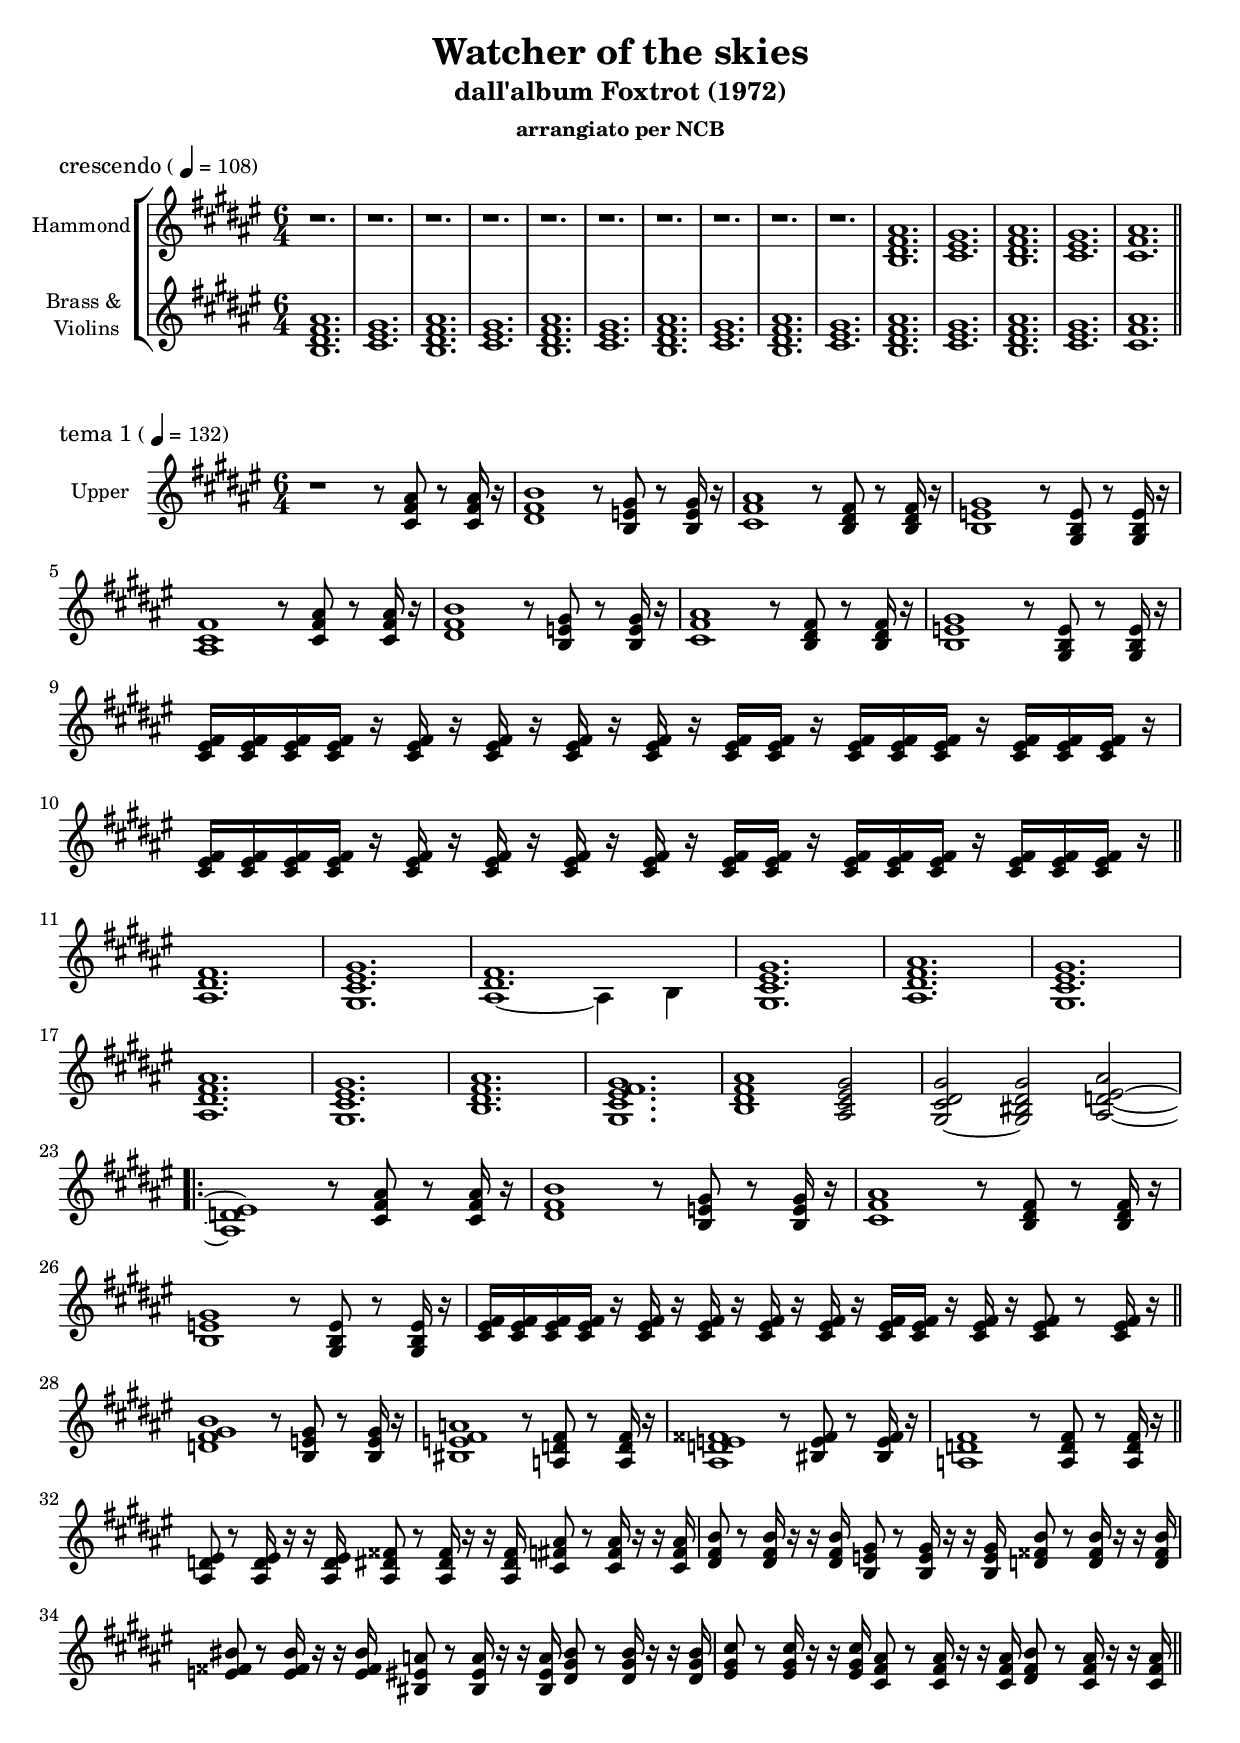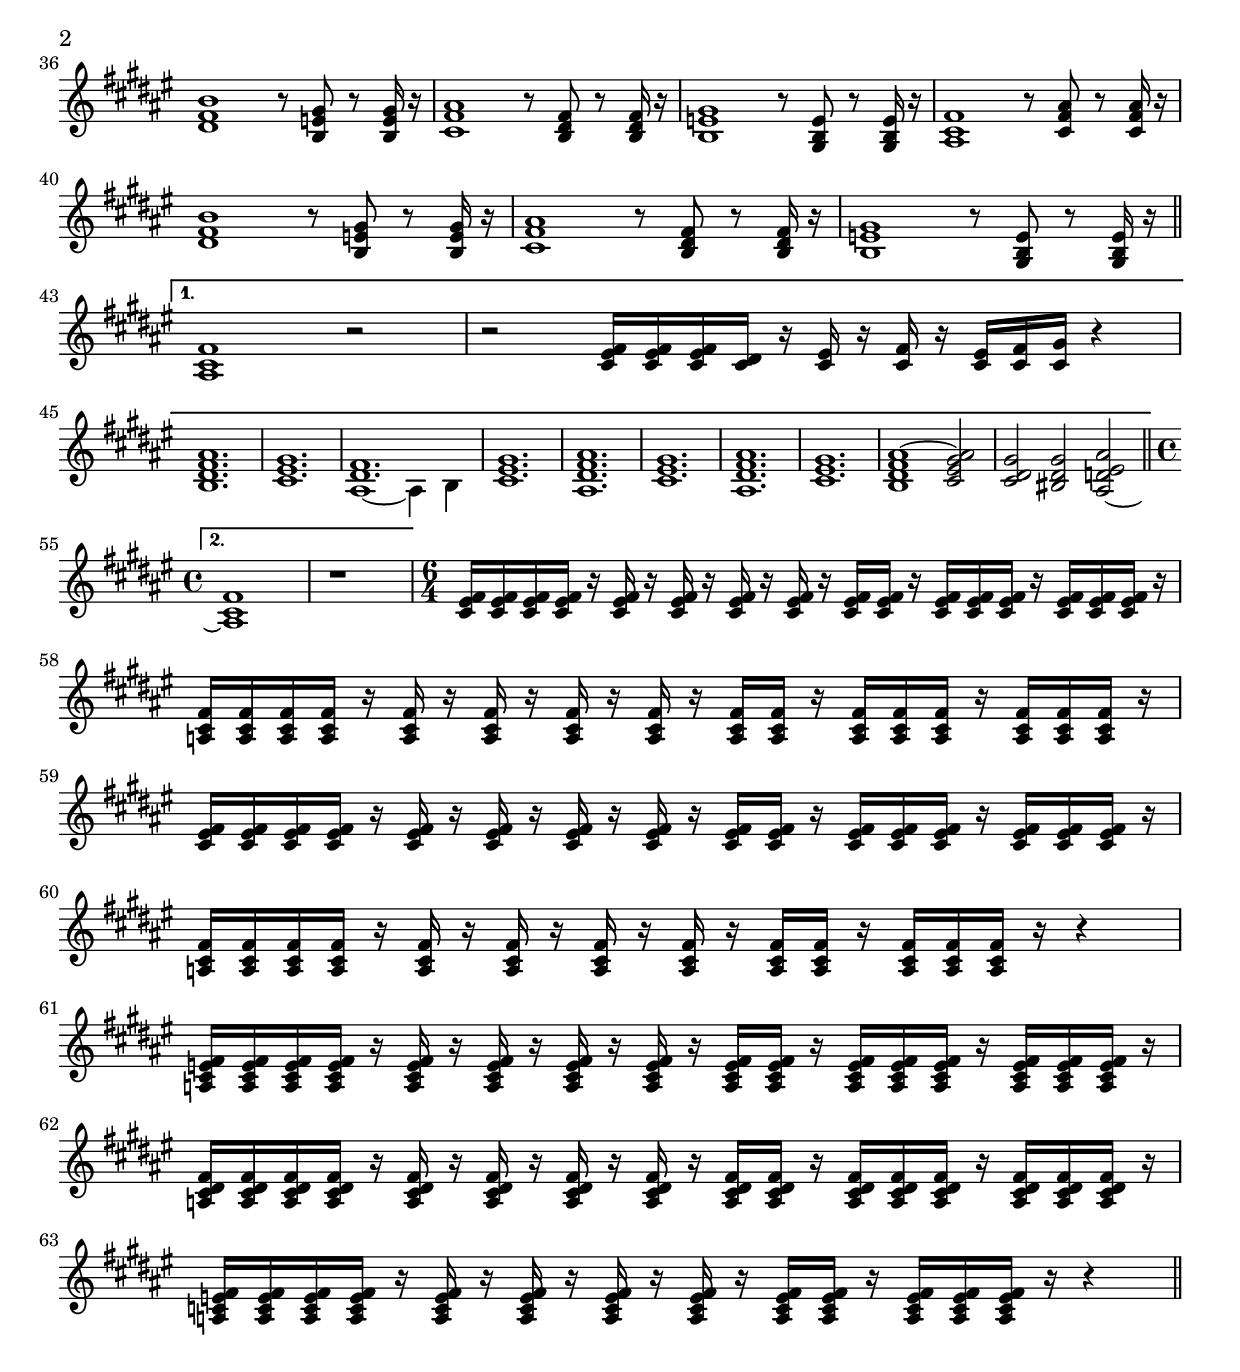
\version "2.10.13"


% CRESCENDO UPPER
crescendoLower = \relative c' {
    \key fis \major
    \time 6/4
    <b dis fis ais>1.    <cis eis gis>1.
    <b dis fis ais>1.    <cis eis gis>1.
    <b dis fis ais>1.    <cis eis gis>1.
    <b dis fis ais>1.    <cis eis gis>1.
    <b dis fis ais>1.    <cis eis gis>1.
    <b dis fis ais>1.    <cis eis gis>1.
    <b dis fis ais>1.    <cis eis gis>1.
    <cis fis ais>
    \bar "||"
    \break
}

% CRESCENDO LOWER
crescendoUpper = \relative c' {
    \key fis \major
    \time 6/4
    r1.    r1.
    r1.    r1.
    r1.    r1.
    r1.    r1.
    r1.    r1.
    <b dis fis ais>1.    <cis eis gis>1.
    <b dis fis ais>1.    <cis eis gis>1.
    <cis fis ais>
    \bar "||"
    \break
}


% TEMA A UPPER
temaAUpper = \relative c' {
    \key fis \major
    \time 6/4
    r1			r8 <cis fis ais>	r8 <cis fis ais>16 r16
    <dis fis b>1	r8 <b e gis>		r8 <b e gis>16 r16
    <cis fis ais>1	r8 <b dis fis>		r8 <b dis fis>16 r16
    <b e gis>1		r8 <gis b e>		r8 <gis b e>16 r16

    <ais cis fis>1	r8 <cis fis ais>	r8 <cis fis ais>16 r16
    <dis fis b>1	r8 <b e gis>		r8 <b e gis>16 r16
    <cis fis ais>1	r8 <b dis fis>		r8 <b dis fis>16 r16
    <b e gis>1		r8 <gis b e>		r8 <gis b e>16 r16
\break
    <cis eis fis>16 <cis eis fis> <cis eis fis> <cis eis fis>
        r <cis eis fis> r <cis eis fis>
        r <cis eis fis> r <cis eis fis>
	r <cis eis fis> <cis eis fis> r
	<cis eis fis> <cis eis fis> <cis eis fis> r
	<cis eis fis> <cis eis fis> <cis eis fis> r

    <cis eis fis>16 <cis eis fis> <cis eis fis> <cis eis fis>
        r <cis eis fis> r <cis eis fis>
        r <cis eis fis> r <cis eis fis>
	r <cis eis fis> <cis eis fis> r
	<cis eis fis> <cis eis fis> <cis eis fis> r
	<cis eis fis> <cis eis fis> <cis eis fis> r

    \bar "||"
    \break
    <ais dis fis>1.					<gis cis eis gis>1.
    << {<dis' fis>1.} \\ {ais1~ ais4 b4} >>		<gis cis eis gis>1.
    <ais dis fis ais>1.					<gis cis eis gis>1.
    <ais dis fis ais>1.					<gis cis eis gis>1.
    <b dis fis ais>1.					<gis cis eis fis gis>1.
    <b dis fis ais>1	<ais cis eis gis>2		<gis~ cis dis gis>2  <gis bis dis gis>2 <ais d eis ais>2~

    \break
    \bar "|:"
    \repeat volta 2 {
    <ais d eis>1	r8 <cis fis ais>	r8 <cis fis ais>16 r16
    <dis fis b>1	r8 <b e gis>		r8 <b e gis>16 r16
    <cis fis ais>1	r8 <b dis fis>		r8 <b dis fis>16 r16
    <b e gis>1		r8 <gis b e>		r8 <gis b e>16 r16

    <cis eis fis>16 <cis eis fis> <cis eis fis> <cis eis fis>
        r <cis eis fis> r <cis eis fis>
        r <cis eis fis> r <cis eis fis>
	r <cis eis fis> <cis eis fis> r
	<cis eis fis> r
	<cis eis fis>8	r8 <cis eis fis>16 r16

    \bar "||"
    \break

    <d fis gis b>1	r8 <b e gis>		r8 <b e gis>16 r16
    <bis e fis a>1	r8 <a d fis>		r8 <a d fis>16 r16
    <ais d e fisis>1	r8 <bis e fisis>	r8 <bis e fisis>16 r16
    <a d fis>1		r8 <a d fis>		r8 <a d fis>16 r16

    \bar "||"
    \break

    <ais d eis>8     r8 <ais d eis>16 r16 r16 <ais d eis>16
    <ais dis fisis>8 r8 <ais dis fisis>16 r16 r16 <ais dis fisis>16
    <cis fis ais>8   r8 <cis fis ais>16 r16 r16 <cis fis ais>16

    <dis fis b>8     r8 <dis fis b>16 r16 r16 <dis fis b>16
    <b e gis>8       r8 <b e gis>16 r16 r16 <b e gis>16
    <d fisis b>8     r8 <d fisis b>16 r16 r16 <d fisis b>16

    <e fisis bis>8   r8 <e fisis bis>16 r16 r16 <e fisis bis>16
    <bis eis a>8     r8 <bis eis a>16 r16 r16 <bis eis a>16
    <dis gis bis>8     r8 <dis gis bis>16 r16 r16 <dis gis bis>16

    <eis gis cis>8   r8 <eis gis cis>16 r16 r16 <eis gis cis>16
    <cis fis ais>8   r8 <cis fis ais>16 r16 r16 <cis fis ais>16
    <dis fis b>8     r8 <cis fis ais>16 r16  r16 <cis fis ais>16
    \bar "||"
    \break

    <dis fis b>1	r8 <b e gis>		r8 <b e gis>16 r16
    <cis fis ais>1	r8 <b dis fis>		r8 <b dis fis>16 r16
    <b e gis>1		r8 <gis b e>		r8 <gis b e>16 r16

    <ais cis fis>1	r8 <cis fis ais>	r8 <cis fis ais>16 r16
    <dis fis b>1	r8 <b e gis>		r8 <b e gis>16 r16
    <cis fis ais>1	r8 <b dis fis>		r8 <b dis fis>16 r16
    <b e gis>1		r8 <gis b e>		r8 <gis b e>16 r16
    \bar "||"
    \break

    } \alternative { {

    <ais cis fis>1      r2
    r2     
        <cis eis fis>16 <cis eis fis> <cis eis fis> <cis dis>
        r <cis eis> r <cis fis>
	r <cis eis> <cis fis> <cis gis'>
	r4
    \break

    <b dis fis ais>1.					<cis eis gis>1.
    << {<dis fis>1.} \\ {ais1~ ais4 b4} >>		<cis eis gis>1.
    <ais dis fis ais>1.					<cis eis gis>1.
    <ais dis fis ais>1.					<cis eis gis>1.
    <b dis fis ais~>1	<cis eis gis ais>2		<cis dis gis>2  <bis dis gis>2 <ais d eis ais>2~
    \bar "||"
    \break

    } {

    \time 4/4
    <ais cis fis>1
    r1
    \time 6/4

    }}


    <cis eis fis>16 <cis eis fis> <cis eis fis> <cis eis fis>
        r <cis eis fis> r <cis eis fis>
        r <cis eis fis> r <cis eis fis>
	r <cis eis fis> <cis eis fis> r
	<cis eis fis> <cis eis fis> <cis eis fis> r
	<cis eis fis> <cis eis fis> <cis eis fis> r

    <a cis fis>16 <a cis fis> <a cis fis> <a cis fis>
        r <a cis fis> r <a cis fis>
        r <a cis fis> r <a cis fis>
	r <a cis fis> <a cis fis> r
	<a cis fis> <a cis fis><a cis fis> r
	<a cis fis> <a cis fis><a cis fis> r

    <cis eis fis>16 <cis eis fis> <cis eis fis> <cis eis fis>
        r <cis eis fis> r <cis eis fis>
        r <cis eis fis> r <cis eis fis>
	r <cis eis fis> <cis eis fis> r
	<cis eis fis> <cis eis fis> <cis eis fis> r
	<cis eis fis> <cis eis fis> <cis eis fis> r

    <a cis fis>16 <a cis fis> <a cis fis> <a cis fis>
        r <a cis fis> r <a cis fis>
        r <a cis fis> r <a cis fis>
	r <a cis fis> <a cis fis> r
	<a cis fis> <a cis fis><a cis fis> r
	r4



    <a cis e fis>16 <a cis e fis> <a cis e fis> <a cis e fis>
        r <a cis e fis> r <a cis e fis>
        r <a cis e fis> r <a cis e fis>
	r <a cis e fis> <a cis e fis> r
	<a cis e fis> <a cis e fis><a cis e fis> r
	<a cis e fis> <a cis e fis><a cis e fis> r

    <a cis dis fis>16 <a cis dis fis> <a cis dis fis> <a cis dis fis>
        r <a cis dis fis> r <a cis dis fis>
        r <a cis dis fis> r <a cis dis fis>
	r <a cis dis fis> <a cis dis fis> r
	<a cis dis fis> <a cis dis fis><a cis dis fis> r
	<a cis dis fis> <a cis dis fis><a cis dis fis> r

    <a c e fis>16 <a c e fis> <a c e fis> <a c e fis>
        r <a c e fis> r <a c e fis>
        r <a c e fis> r <a c e fis>
	r <a c e fis> <a c e fis> r
	<a c e fis> <a c e fis><a c e fis> r
	r4

    \bar "||"
    \break

}


\book {
    #(set-global-staff-size 15)

    \header {
        title       = "Watcher of the skies"
	subtitle    = "dall'album Foxtrot (1972)"
	subsubtitle = "arrangiato per NCB"
        composer    = ""
	arranger    = ""
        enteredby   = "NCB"
	piece       = ""
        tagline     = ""
    }


    % CRESCENDO
    \score {
        \new StaffGroup <<
	    \new Staff << 
		\set Staff.instrumentName = \markup \smaller { \center-align { "Hammond" } }
                \set Staff.midiInstrument = "Church Organ"
		\clef violin
                \crescendoUpper
	    >>
	    \new Staff <<
		\set Staff.instrumentName = \markup \smaller { \center-align { "Brass & " \line { "Violins" } } }
                \set Staff.midiInstrument = "Church Organ"
		\clef violin
                \crescendoLower
	    >>
        >>
	\header { piece = \markup { "crescendo" \smaller { (\note #"4"#1 = 108) } } }
	\layout {}
	\midi {
            \context {
                \Score tempoWholesPerMinute = #(ly:make-moment 108 4)
            }
        }
    }

    % TEMA A
    \score {
	    \new Staff << 
		\set Staff.instrumentName = \markup \smaller { \center-align { "Upper" } }
                \set Staff.midiInstrument = "Church Organ"
		\clef violin
                \temaAUpper
	    >>
	\header { piece = \markup { "tema 1" \smaller { (\note #"4"#1 = 132) } } }
	\layout {}
	\midi {
            \context {
                \Score tempoWholesPerMinute = #(ly:make-moment 132 4)
            }
        }
    }


}
